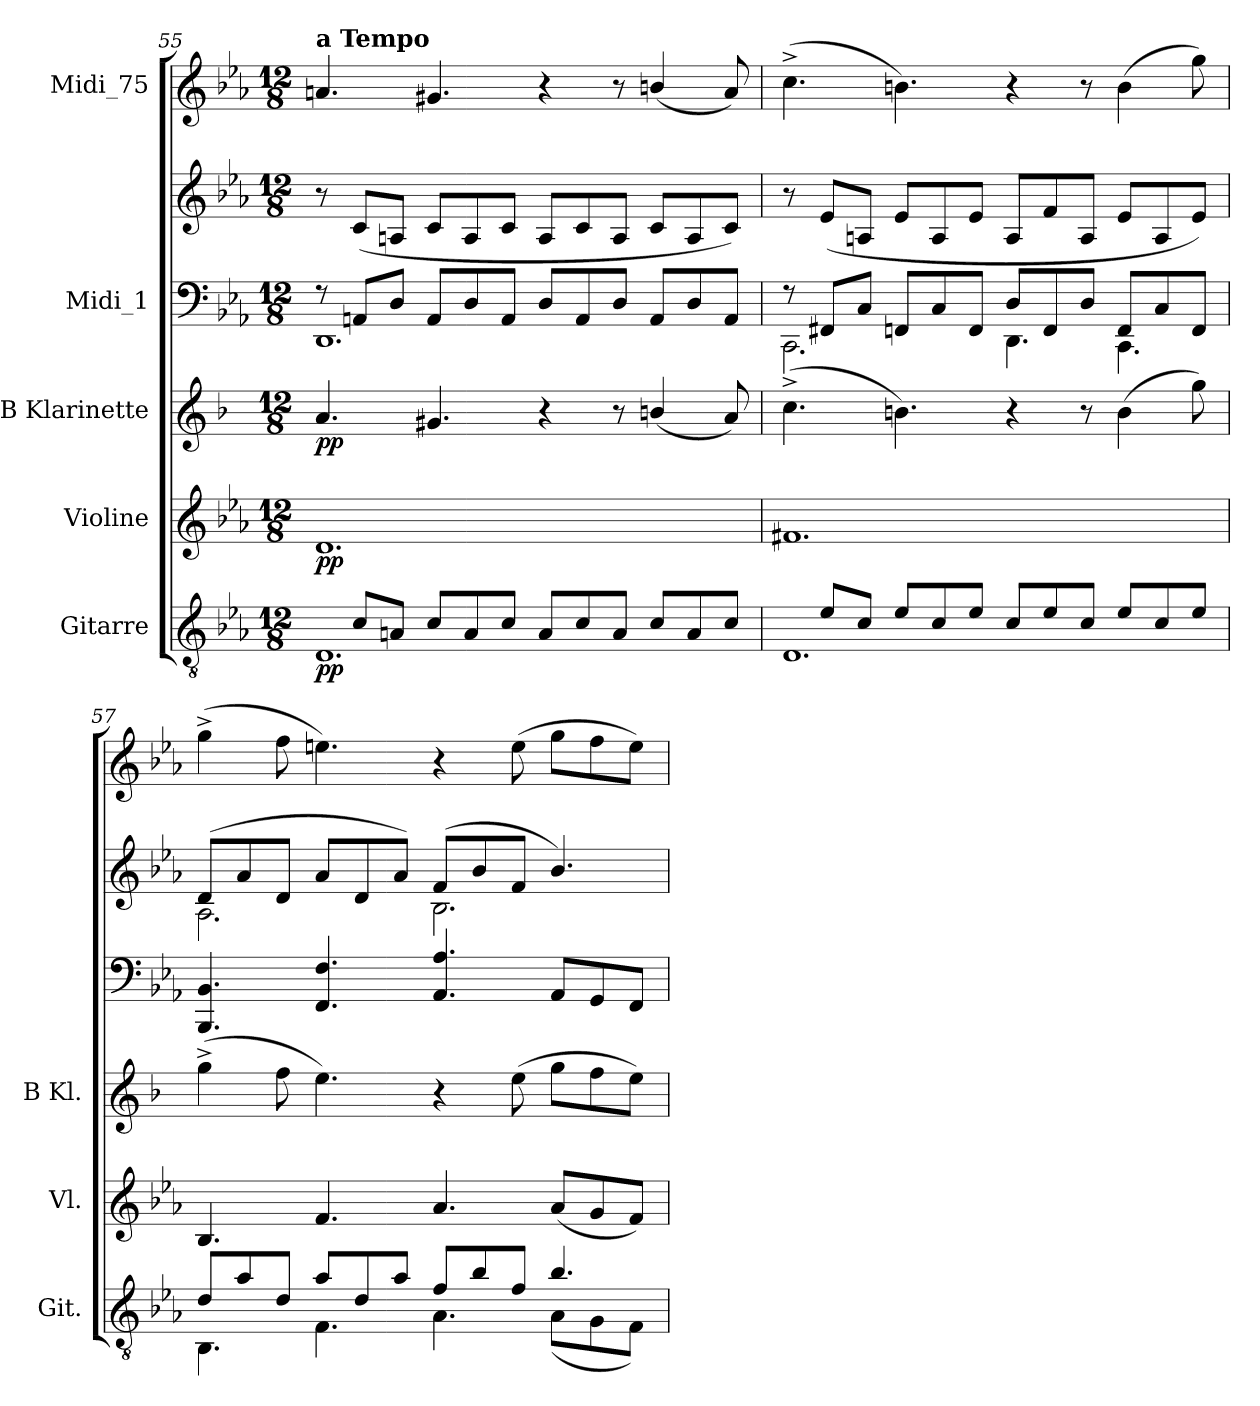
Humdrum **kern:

**kern	**dynam	**kern	**dynam	**kern	**dynam	**kern	**kern	**kern
*part5	*part5	*part4	*part4	*part3	*part3	*part2	*part2	*part1
*staff6	*staff6	*staff5	*staff5	*staff4	*staff4	*staff3	*staff2	*staff1
*I"Gitarre	*	*I"Violine	*	*I"B Klarinette	*	*I"Midi_1	*	*I"Midi_75
*I'Git.	*	*I'Vl.	*	*I'B Kl.	*	*	*	*
!!LO:PB:g=z
*clefGv2	*	*clefG2	*	*clefG2	*	*clefF4	*clefG2	*clefG2
*	*	*	*	*ITrd1c2	*	*	*	*
*k[b-e-a-]	*	*k[b-e-a-]	*	*k[b-e-a-]	*	*k[b-e-a-]	*k[b-e-a-]	*k[b-e-a-]
*M12/8	*	*M12/8	*	*M12/8	*	*M12/8	*M12/8	*M12/8
=55	=55	=55	=55	=55	=55	=55	=55	=55
*^	*	*	*	*	*	*^	*^	*
!	!	!	!	!	!	!	!	!	!	!	!LO:TX:a:B:t=a Tempo
!	!	!LO:DY:b	!	!LO:DY:b	!	!LO:DY:b	!	!	!	!	!
8ryy	1.D	pp	1.d	pp	4.g/	pp	8r	1.DD	8r	2ryy	4.an/
8c/L	.	.	.	.	.	.	8AAn/L	.	(8c/L	.	.
8An/J	.	.	.	.	.	.	8D/J	.	8An/J	.	.
8c/L	.	.	.	.	4.f#X/	.	8AA/L	.	8c/L	.	4.g#X/
8A/	.	.	.	.	.	.	8D/	.	8A/	2ryy	.
8c/J	.	.	.	.	.	.	8AA/J	.	8c/J	.	.
8A/L	.	.	.	.	4r	.	8D/L	.	8A/L	.	4r
8c/	.	.	.	.	.	.	8AA/	.	8c/	.	.
8A/J	.	.	.	.	8r	.	8D/J	.	8A/J	2ryy	8r
8c/L	.	.	.	.	(4an/	.	8AA/L	.	8c/L	.	(4bn/
8A/	.	.	.	.	.	.	8D/	.	8A/	.	.
8c/J	.	.	.	.	8g/)	.	8AA/J	.	8c/J)	.	8a/)
=56	=56	=56	=56	=56	=56	=56	=56	=56	=56	=56	=56
8ryy	1.D	.	1.f#X	.	(>4.b-^\	.	8r	2.CC\	8r	2ryy	(>4.cc^\
8e-/L	.	.	.	.	.	.	8FF#X/L	.	(8e-/L	.	.
8c/J	.	.	.	.	.	.	8C/J	.	8An/J	.	.
8e-/L	.	.	.	.	4.an\)	.	8FFn/L	.	8e-/L	.	4.bn\)
8c/	.	.	.	.	.	.	8C/	.	8A/	2ryy	.
8e-/J	.	.	.	.	.	.	8FF/J	.	8e-/J	.	.
8c/L	.	.	.	.	4r	.	8D/L	4.DD\	8A/L	.	4r
8e-/	.	.	.	.	.	.	8FF/	.	8f/	.	.
8c/J	.	.	.	.	8r	.	8D/J	.	8A/J	2ryy	8r
8e-/L	.	.	.	.	(>4a\	.	8FF/L	4.CC\	8e-/L	.	(>4b\
8c/	.	.	.	.	.	.	8C/	.	8A/	.	.
8e-/J	.	.	.	.	8ff\)	.	8FF/J	.	8e-/J)	.	8gg\)
=57	=57	=57	=57	=57	=57	=57	=57	=57	=57	=57	=57
8d/L	4.BB-\	.	4.B-/	.	(>4ff^\	.	4.BBB-/ 4.BB-/	2ryy	(>8d/L	2.A-\	(>4gg^\
8a-/	.	.	.	.	.	.	.	.	8a-/	.	.
8d/J	.	.	.	.	8ee-\	.	.	.	8d/J	.	8ff\
8a-/L	4.F\	.	4.f/	.	4.dd\)	.	4.FF/ 4.F/	.	8a-/L	.	4.een\)
8d/	.	.	.	.	.	.	.	2ryy	8d/	.	.
8a-/J	.	.	.	.	.	.	.	.	8a-/J)	.	.
8f/L	4.A-\	.	4.a-/	.	4r	.	4.AA-/ 4.A-/	.	(>8f/L	2.B-\	4r
8b-/	.	.	.	.	.	.	.	.	8b-/	.	.
8f/J	.	.	.	.	(>8dd\	.	.	2ryy	8f/J	.	(>8ee\
4.b-/	(8A-\L	.	(8a-/L	.	8ff\L	.	8AA-/L	.	4.b-/)	.	8gg\L
.	8G\	.	8g/	.	8ee-\	.	8GG/	.	.	.	8ff\
.	8F\J)	.	8f/J)	.	8dd\J)	.	8FF/J	.	.	.	8ee\J)
*	*	*	*	*	*	*	*v	*v	*	*	*
*v	*v	*	*	*	*	*	*	*v	*v	*
=	=	=	=	=	=	=	=	=
*-	*-	*-	*-	*-	*-	*-	*-	*-
